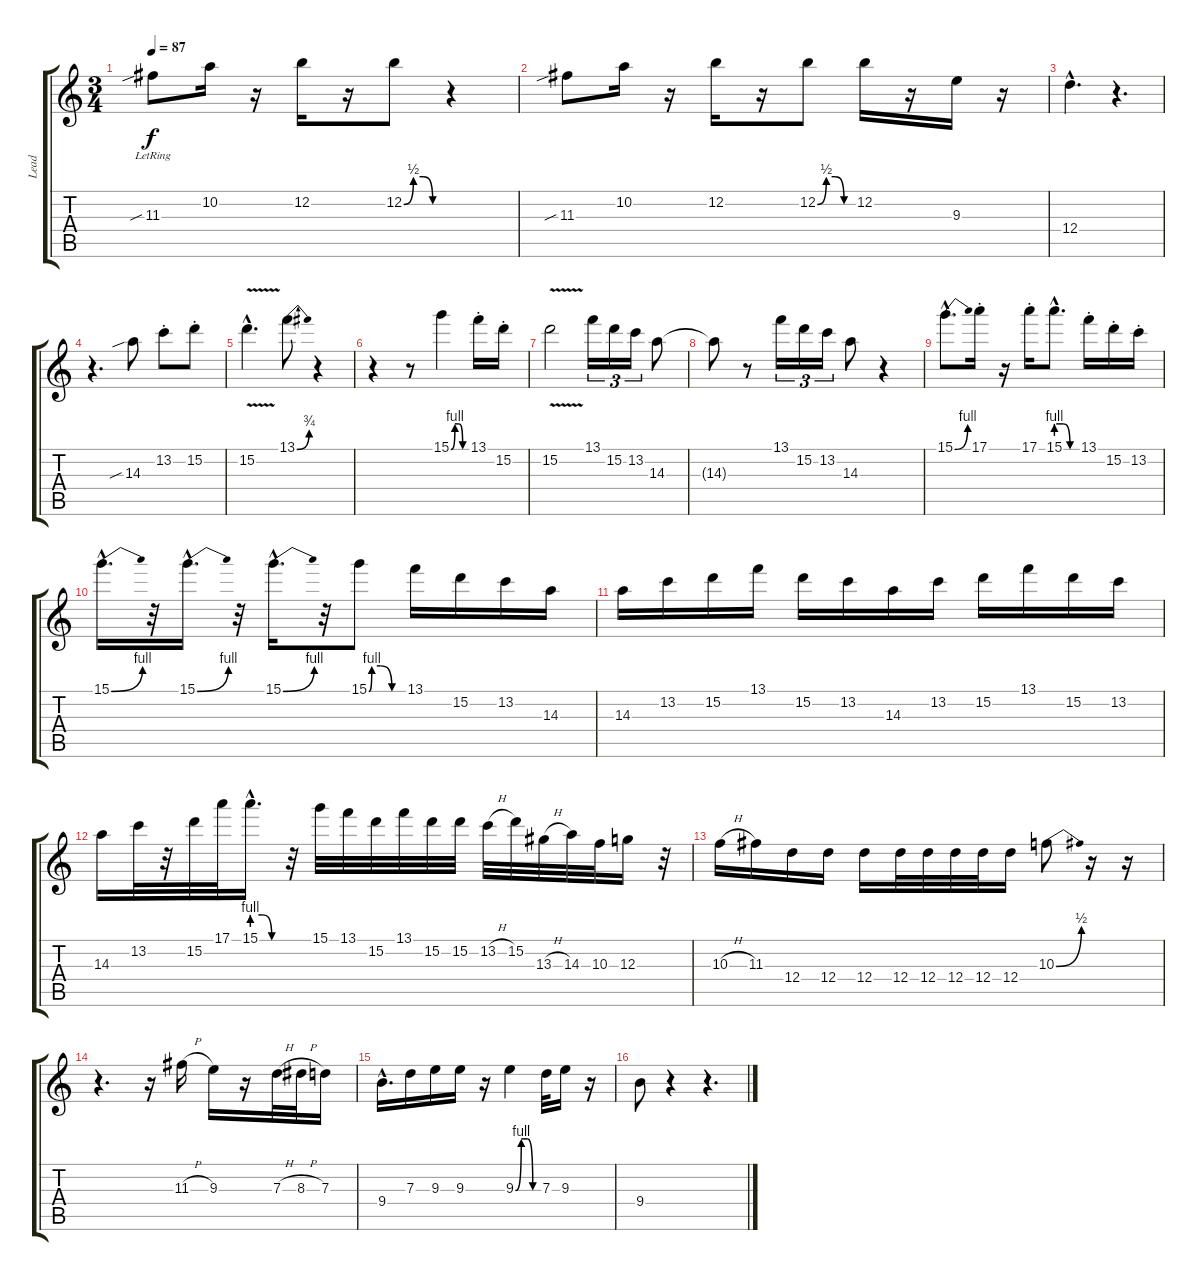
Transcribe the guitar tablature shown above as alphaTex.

\track ("Lead" "Lead") {instrument overdrivenguitar}
\staff {score tabs}
\tuning (E4 B3 G3 D3 A2 E2) {hide}
\ts (3 4)
\tempo 87
\clef g2
\ks c
11.3{sib lr}.8{dy f} 10.2.16 r.16 12.2.16 r.16 12.2{be (custom 0 0 15 2 30 2 45 0 60 0)}.8 r.4 |
11.3{sib}.8 10.2.16 r.16 12.2.16 r.16 12.2{be (custom 0 0 15 2 30 2 45 0 60 0)}.8 12.2.16 r.16 9.3.16 r.16 |
12.4{hac}.4{d} r.4{d} |
r.4{d} 14.3{sib}.8 13.2{st}.8 15.2{st}.8 |
15.2{v hac}.4{d} 13.1{be (bend 0 0 60 3)}.8 r.4 |
r.4 r.8 15.1{be (custom 0 0 15 4 30 4 45 0 60 0)}.4 13.1{st}.16 15.2{st}.16 |
15.2{v}.2 13.1.16{tu (3 2)} 15.2.16{tu (3 2)} 13.2.16{tu (3 2)} 14.3.8 |
14.3{t}.8 r.8 13.1.16{tu (3 2)} 15.2.16{tu (3 2)} 13.2.16{tu (3 2)} 14.3.8 r.4 |
15.1{be (bend 0 0 60 4) hac}.8{d} 17.1{st}.16 r.16 17.1{st}.16 15.1{be (custom 0 4 20 4 40 0 60 0) hac}.8{d} 13.1{st}.16 15.2{st}.16 13.2{st}.16 |
15.1{be (bend 0 0 60 4) hac}.16{d} r.32 15.1{be (bend 0 0 60 4) hac}.16{d} r.32 15.1{be (bend 0 0 60 4) hac}.16{d} r.32 15.1{be (custom 0 0 5 4 20 4 40 0 60 0)}.8 13.1.16 15.2.16 13.2.16 14.3.16 |
14.3.16 13.2.16 15.2.16 13.1.16 15.2.16 13.2.16 14.3.16 13.2.16 15.2.16 13.1.16 15.2.16 13.2.16 |
14.3.16 13.2.32 r.32 15.2.32 17.1.32 15.1{be (custom 0 4 20 4 40 0 60 0) hac}.16{d} r.32 15.1.32 13.1.32 15.2.32 13.1.32 15.2.32 15.2.32 13.2{h}.32 15.2.32 13.3{h}.32 14.3.32 10.3.32 12.3.16 r.32 |
10.3{h}.16 11.3.16 12.4.16 12.4.16 12.4.16 12.4.32 12.4.32 12.4.32 12.4.32 12.4.16 10.3{be (bend 0 0 60 2)}.8 r.16 r.16 |
r.4{d} r.16 11.3{h}.16 9.3.16 r.16 7.3{h}.32 8.3{h}.32 7.3.16 |
9.4{hac}.16{d} 7.3.16 9.3.16 9.3.16 r.16 9.3{be (custom 0 0 15 4 30 4 45 0 60 0)}.4 7.3.32 9.3.16 r.16 |
9.4.8 r.4 r.4{d}
